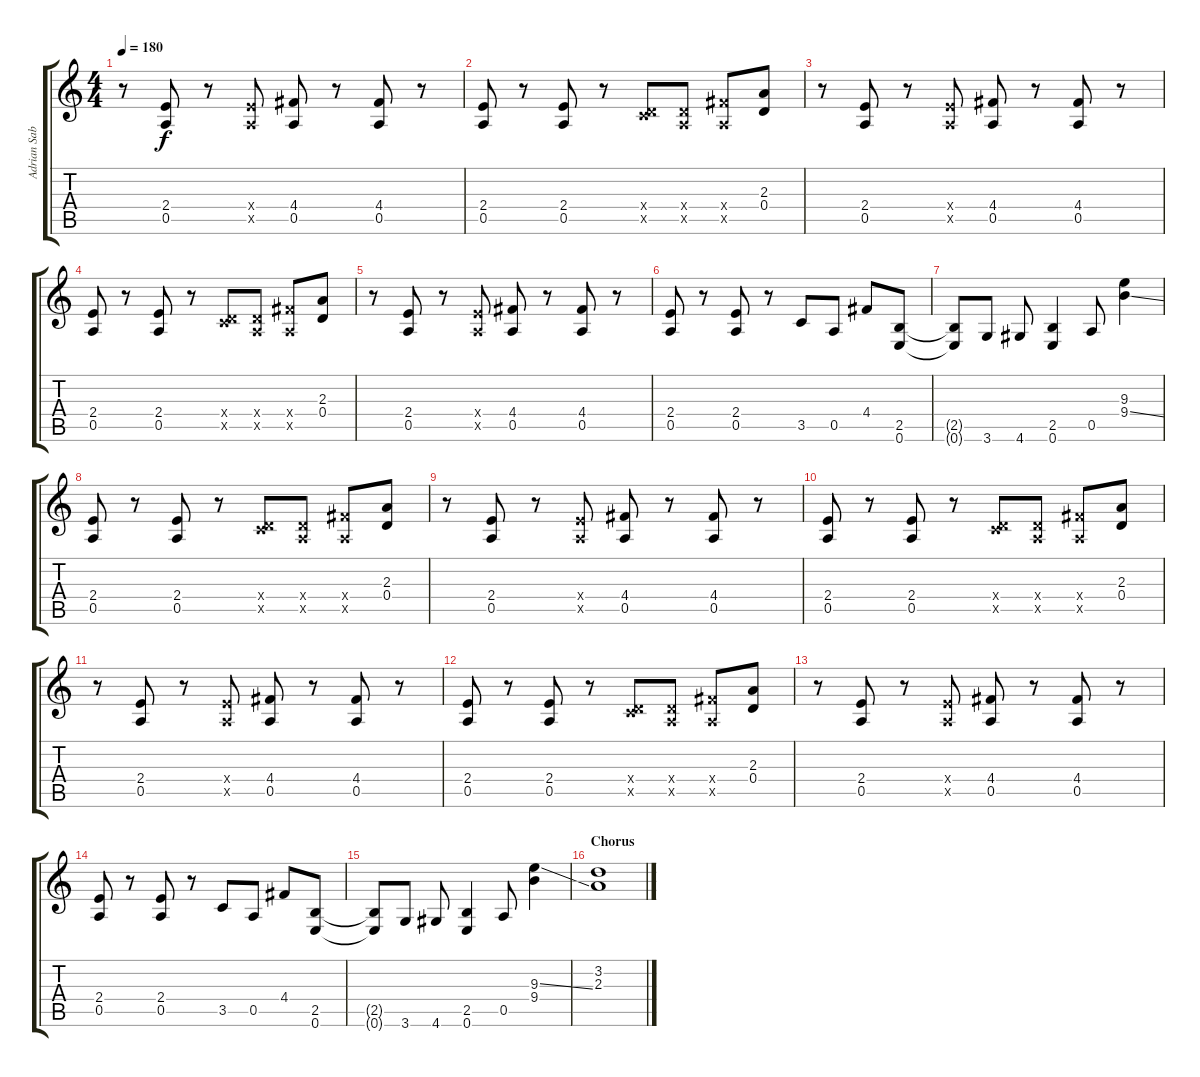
\track ("Adrian Sabbath" "Adrian Sab") {instrument distortionguitar}
\staff {score tabs}
\tuning (E4 B3 G3 D3 A2 E2) {hide}
\ts (4 4)
\tempo 180
\clef g2
\ks c
r.8{dy f} (2.4 0.5).8 r.8 (2.4{x} 0.5{x}).8 (4.4 0.5).8 r.8 (4.4 0.5).8 r.8 |
(2.4 0.5).8 r.8 (2.4 0.5).8 r.8 (0.4{x} 3.5{x}).8 (0.4{x} 0.5{x}).8 (4.4{x} 0.5{x}).8 (2.3 0.4).8 |
r.8 (2.4 0.5).8 r.8 (2.4{x} 0.5{x}).8 (4.4 0.5).8 r.8 (4.4 0.5).8 r.8 |
(2.4 0.5).8 r.8 (2.4 0.5).8 r.8 (0.4{x} 3.5{x}).8 (0.4{x} 0.5{x}).8 (4.4{x} 0.5{x}).8 (2.3 0.4).8 |
r.8 (2.4 0.5).8 r.8 (2.4{x} 0.5{x}).8 (4.4 0.5).8 r.8 (4.4 0.5).8 r.8 |
(2.4 0.5).8 r.8 (2.4 0.5).8 r.8 3.5.8 0.5.8 4.4.8 (2.5 0.6).8 |
(2.5{t} 0.6{t}).8 3.6.8 4.6.8 (2.5 0.6).4 0.5.8 (9.3 9.4{ss}).4 |
(2.4 0.5).8 r.8 (2.4 0.5).8 r.8 (0.4{x} 3.5{x}).8 (0.4{x} 0.5{x}).8 (4.4{x} 0.5{x}).8 (2.3 0.4).8 |
r.8 (2.4 0.5).8 r.8 (2.4{x} 0.5{x}).8 (4.4 0.5).8 r.8 (4.4 0.5).8 r.8 |
(2.4 0.5).8 r.8 (2.4 0.5).8 r.8 (0.4{x} 3.5{x}).8 (0.4{x} 0.5{x}).8 (4.4{x} 0.5{x}).8 (2.3 0.4).8 |
r.8 (2.4 0.5).8 r.8 (2.4{x} 0.5{x}).8 (4.4 0.5).8 r.8 (4.4 0.5).8 r.8 |
(2.4 0.5).8 r.8 (2.4 0.5).8 r.8 (0.4{x} 3.5{x}).8 (0.4{x} 0.5{x}).8 (4.4{x} 0.5{x}).8 (2.3 0.4).8 |
r.8 (2.4 0.5).8 r.8 (2.4{x} 0.5{x}).8 (4.4 0.5).8 r.8 (4.4 0.5).8 r.8 |
(2.4 0.5).8 r.8 (2.4 0.5).8 r.8 3.5.8 0.5.8 4.4.8 (2.5 0.6).8 |
(2.5{t} 0.6{t}).8 3.6.8 4.6.8 (2.5 0.6).4 0.5.8 (9.3{ss} 9.4).4 |
\section ("" "Chorus")
(3.2 2.3).1
